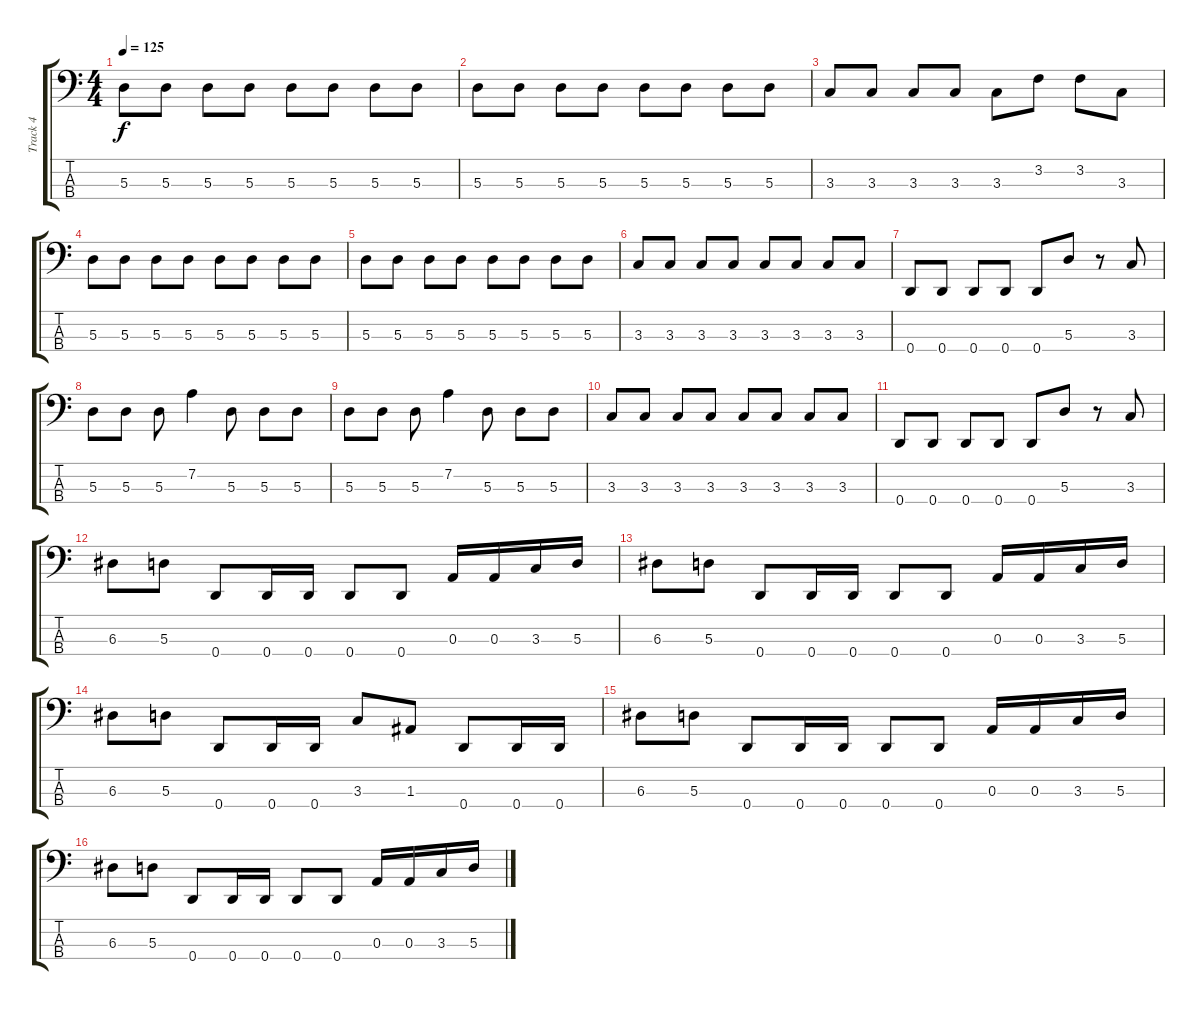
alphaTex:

\track ("Track 4" "Track 4") {instrument electricbassfinger}
\staff {score tabs}
\tuning (G2 D2 A1 D1) {hide}
\ts (4 4)
\tempo 125
\clef f4
\ks c
5.3.8{dy f} 5.3.8 5.3.8 5.3.8 5.3.8 5.3.8 5.3.8 5.3.8 |
5.3.8 5.3.8 5.3.8 5.3.8 5.3.8 5.3.8 5.3.8 5.3.8 |
3.3.8 3.3.8 3.3.8 3.3.8 3.3.8 3.2.8 3.2.8 3.3.8 |
5.3.8 5.3.8 5.3.8 5.3.8 5.3.8 5.3.8 5.3.8 5.3.8 |
5.3.8 5.3.8 5.3.8 5.3.8 5.3.8 5.3.8 5.3.8 5.3.8 |
3.3.8 3.3.8 3.3.8 3.3.8 3.3.8 3.3.8 3.3.8 3.3.8 |
0.4.8 0.4.8 0.4.8 0.4.8 0.4.8 5.3.8 r.8 3.3.8 |
5.3.8 5.3.8 5.3.8 7.2.4 5.3.8 5.3.8 5.3.8 |
5.3.8 5.3.8 5.3.8 7.2.4 5.3.8 5.3.8 5.3.8 |
3.3.8 3.3.8 3.3.8 3.3.8 3.3.8 3.3.8 3.3.8 3.3.8 |
0.4.8 0.4.8 0.4.8 0.4.8 0.4.8 5.3.8 r.8 3.3.8 |
6.3.8 5.3.8 0.4.8 0.4.16 0.4.16 0.4.8 0.4.8 0.3.16 0.3.16 3.3.16 5.3.16 |
6.3.8 5.3.8 0.4.8 0.4.16 0.4.16 0.4.8 0.4.8 0.3.16 0.3.16 3.3.16 5.3.16 |
6.3.8 5.3.8 0.4.8 0.4.16 0.4.16 3.3.8 1.3.8 0.4.8 0.4.16 0.4.16 |
6.3.8 5.3.8 0.4.8 0.4.16 0.4.16 0.4.8 0.4.8 0.3.16 0.3.16 3.3.16 5.3.16 |
6.3.8 5.3.8 0.4.8 0.4.16 0.4.16 0.4.8 0.4.8 0.3.16 0.3.16 3.3.16 5.3.16
